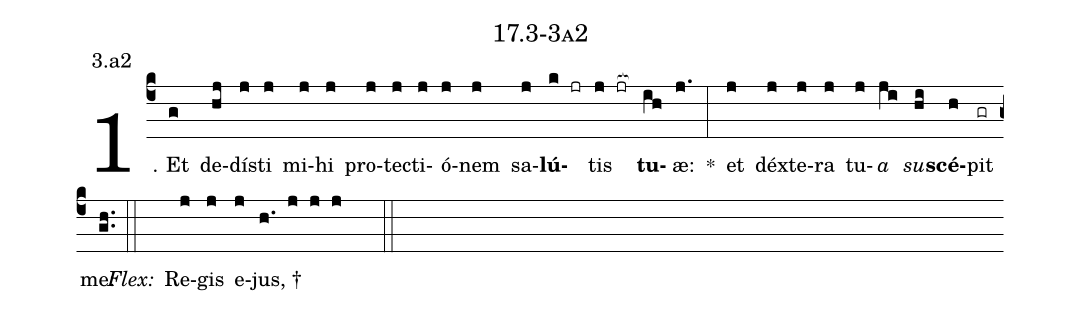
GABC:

name: 17.3-3a2;
annotation: 3.a2;
%%
(c4)1. Et(g) de(hj)dís(j)ti(j) mi(j)hi(j) pro(j)tec(j)ti(j)ó(j)nem(j) sa(j)<b>lú</b>(k jr)tis(j jr[ocb:1{]) <b>tu</b>(ih[ocb:0}])æ:(j.) *(:) et(j) déx(j)te(j)ra(j) tu(j)<i>a</i>(ji) <i>su</i>(hi)<b>scé</b>(h)pit(gr) me:(gh..) (::)
<i>Flex:</i>()  Re(j)gis(j) e(j)jus, †(h. j j j  ::)

%E(j) u(j) o(ji) u(hi) a(h) e.(gh..) (::)
